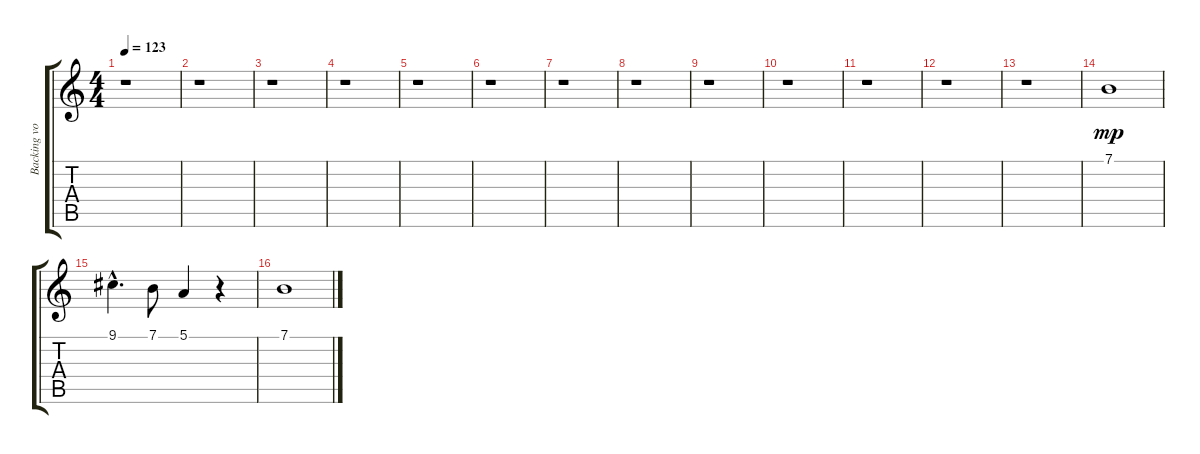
\track ("Backing vocals" "Backing vo") {instrument voiceoohs}
\staff {score tabs}
\tuning (E4 B3 G3 D3 A2 E2) {hide}
\ts (4 4)
\tempo 123
\clef g2
\ks c
r.1{dy f} |
r.1 |
r.1 |
r.1 |
r.1 |
r.1 |
r.1 |
r.1 |
r.1 |
r.1 |
r.1 |
r.1 |
r.1 |
7.1.1{dy mp} |
9.1{hac}.4{d} 7.1.8 5.1.4 r.4 |
7.1.1
